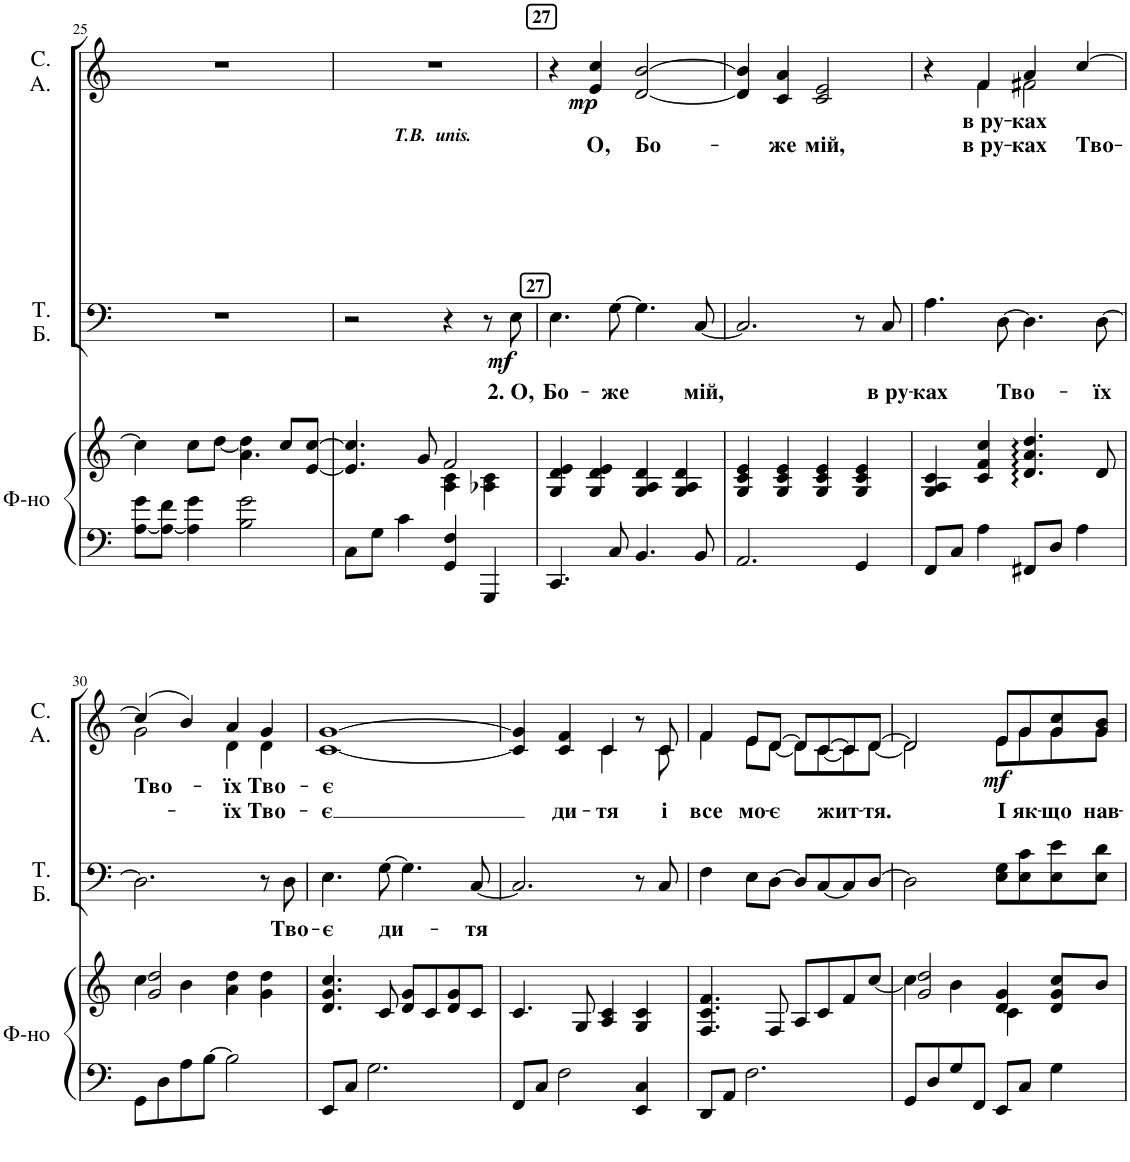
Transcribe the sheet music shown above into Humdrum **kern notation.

**kern	**kern	**kern	**text	**dynam	**kern	**text	**text	**dynam
*part3	*part3	*part2	*part2	*part2	*part1	*part1	*part1	*part1
*staff4	*staff3	*staff2	*staff2	*staff2	*staff1	*staff1	*staff1	*staff1
*I"Ф-но	*	*I"Т. Б.	*	*	*I"С. А.	*	*	*
!!LO:PB:g=z
*clefF4	*clefG2	*clefF4	*	*	*clefG2	*	*	*
*k[]	*k[]	*k[]	*	*	*k[]	*	*	*
*M4/4	*M4/4	*M4/4	*	*	*M4/4	*	*	*
=25	=25	=25	=25	=25	=25	=25	=25	=25
*	*^	*	*	*	*	*	*	*
[8A\ 8g\L	4cc\]	2ryy	1r	.	.	1r	.	.	.
8A\_ 8f\J	.	.	.	.	.	.	.	.	.
4A\] 4g\	8cc\L	.	.	.	.	.	.	.	.
.	[8dd\J	.	.	.	.	.	.	.	.
2B\ 2g\	4dd\]	4.a\	.	.	.	.	.	.	.
.	8cc/L	.	.	.	.	.	.	.	.
.	[8e/ [8cc/J	8ryy	.	.	.	.	.	.	.
=26	=26	=26	=26	=26	=26	=26	=26	=26	=26
*	*	*	*	*	*	*^	*	*	*
8C\L	4.e/] 4.cc/]	2ryy	2r	.	.	1r	2ryy	.	.	.
8G\J	.	.	.	.	.	.	.	.	.	.
4c\	.	.	.	.	.	.	.	.	.	.
.	8g/	.	.	.	.	.	.	.	.	.
!	!	!	!	!	!	!	!LO:TX:b:Bi:t=T.B.  unis.	!	!	!
4GG/ 4F/	2f/	4A\ 4c\	4r	.	.	.	2ryy	.	.	.
4GGG/	.	4A-X\ 4c\	8r	.	.	.	.	.	.	.
!	!	!	!	!LO:LY:b	!LO:DY:b	!	!	!	!	!
.	.	.	8E\	2. О,	mf	.	.	.	.	.
*	*v	*v	*	*	*	*	*	*	*	*
!!LO:REH:place=s1:a:B:cj:t=27
!!LO:REH:place=s1:b:B:cj:t=27
=27	=27	=27	=27	=27	=27	=27	=27	=27	=27
!	!	!	!LO:LY:b	!	!	!	!	!	!
*	*	*	*	*	*v	*v	*	*	*
4.CC/	4G/ 4d/ 4e/	4.E\	Бо-	.	4r	.	.	.
!	!	!	!	!	!	!	!LO:LY:b	!LO:DY:b
.	4G/ 4d/ 4e/	.	.	.	4e/ 4cc/	.	О,	mp
!	!	!	!LO:LY:b	!	!	!	!	!
8C/	.	[8G\	-же	.	.	.	.	.
!	!	!	!	!	!	!	!LO:LY:b	!
4.BB/	4G/ 4A/ 4d/	4.G\]	.	.	[2d/ [2b/	.	Бо-	.
.	4G/ 4A/ 4d/	.	.	.	.	.	.	.
!	!	!	!LO:LY:b	!	!	!	!	!
8BB/	.	[8C/	мій,	.	.	.	.	.
=28	=28	=28	=28	=28	=28	=28	=28	=28
2.AA/	4G/ 4c/ 4e/	2.C/]	.	.	4d/] 4b/]	.	.	.
!	!	!	!	!	!	!	!LO:LY:b	!
.	4G/ 4c/ 4e/	.	.	.	4c/ 4a/	.	-же	.
!	!	!	!	!	!	!	!LO:LY:b	!
.	4G/ 4c/ 4e/	.	.	.	2c/ 2e/	.	мій,	.
4GG/	4G/ 4c/ 4e/	8r	.	.	.	.	.	.
!	!	!	!LO:LY:b	!	!	!	!	!
.	.	8C/	в ру-	.	.	.	.	.
=29	=29	=29	=29	=29	=29	=29	=29	=29
!	!	!	!LO:LY:b	!	!	!	!	!
*	*	*	*	*	*^	*	*	*
8FF/L	4G/ 4A/ 4c/	4.A\	-ках	.	4r	4ryy	.	.	.
8C/J	.	.	.	.	.	.	.	.	.
!	!	!	!	!	!	!	!LO:LY:b	!LO:LY:b	!
4A\	4c/ 4f/ 4cc/	.	.	.	4f/	4f\	в ру-	в ру-	.
!	!	!	!LO:LY:b	!	!	!	!	!	!
.	.	[8D\	Тво-	.	.	.	.	.	.
!	!	!	!	!	!	!	!LO:LY:b	!LO:LY:b	!
8FF#X/L	4.d/ 4.a/ 4.dd/	4.D\]	.	.	4a/	2f#X\	-ках	-ках	.
8D/J	.	.	.	.	.	.	.	.	.
!	!	!	!	!	!	!	!	!LO:LY:b	!
4A\	.	.	.	.	[4cc/	.	.	Тво-	.
!	!	!	!LO:LY:b	!	!	!	!	!	!
.	8d/	[8D\	-їх	.	.	.	.	.	.
!!LO:LB:g=z	!!
=30	=30	=30	=30	=30	=30	=30	=30	=30	=30
*	*^	*	*	*	*	*	*	*	*
!	!	!	!	!	!	!	!	!LO:LY:b	!	!
8GG\L	2g/ 2dd/	4cc\	2.D\]	.	.	(4cc/]	2g\	Тво-	.	.
8D\	.	.	.	.	.	.	.	.	.	.
8A\	.	4b\	.	.	.	4b/)	.	.	.	.
[8B\J	.	.	.	.	.	.	.	.	.	.
!	!	!	!	!	!	!	!	!LO:LY:b	!LO:LY:b	!
2B\]	4dd\	4a\	.	.	.	4a/	4d\	-їх	-їх	.
!	!	!	!	!	!	!	!	!LO:LY:b	!LO:LY:b	!
.	4dd\	4g\	8r	.	.	4g/	4d\	Тво-	Тво-	.
!	!	!	!	!LO:LY:b	!	!	!	!	!	!
.	.	.	8D\	Тво-	.	.	.	.	.	.
*	*v	*v	*	*	*	*v	*v	*	*	*
=31	=31	=31	=31	=31	=31	=31	=31	=31
!	!	!	!LO:LY:b	!	!	!LO:LY:b	!LO:LY:b	!
8EE/L	4.d/ 4.g/ 4.cc/	4.E\	-є	.	[1c [1g	-є	-є	.
8C/J	.	.	.	.	.	.	.	.
2.G\	.	.	.	.	.	.	.	.
!	!	!	!LO:LY:b	!	!	!	!	!
.	8c/	[8G\	ди-	.	.	.	.	.
.	8d/ 8g/L	4.G\]	.	.	.	.	.	.
.	8c/	.	.	.	.	.	.	.
.	8d/ 8g/	.	.	.	.	.	.	.
!	!	!	!LO:LY:b	!	!	!	!	!
.	8c/J	[8C/	-тя	.	.	.	.	.
=32	=32	=32	=32	=32	=32	=32	=32	=32
*	*	*	*	*	*^	*	*	*
8FF/L	4.c/	2.C/]	.	.	4c/] 4g/]	2ryy	.	.	.
8C/J	.	.	.	.	.	.	.	.	.
!	!	!	!	!	!	!	!	!LO:LY:b	!
2F\	.	.	.	.	4c/ 4f/	.	.	ди-	.
.	8G/	.	.	.	.	.	.	.	.
!	!	!	!	!	!	!	!	!LO:LY:b	!
.	4A/ 4c/	.	.	.	4c/	4c\	.	-тя	.
4EE/ 4C/	4G/ 4c/	8r	.	.	8r	8ryy	.	.	.
!	!	!	!	!	!	!	!	!LO:LY:b	!
.	.	8C/	.	.	8c/	8c\	.	і	.
=33	=33	=33	=33	=33	=33	=33	=33	=33	=33
!	!	!	!	!	!	!	!	!LO:LY:b	!
8DD/L	4.F/ 4.c/ 4.f/	4F\	.	.	4f/	4f\	.	все	.
8AA/J	.	.	.	.	.	.	.	.	.
!	!	!	!	!	!	!	!	!LO:LY:b	!
2.F\	.	8E\L	.	.	8e/L	8e\L	.	мо-	.
!	!	!	!	!	!	!	!	!LO:LY:b	!
.	8F/	[8D\J	.	.	[8d/J	[8d\J	.	-є	.
.	8A/L	8D/L]	.	.	8d/L]	8d\L]	.	.	.
!	!	!	!	!	!	!	!	!LO:LY:b	!
.	8c/	[8C/	.	.	[8c/	[8c\	.	жит-	.
.	8f/	8C/]	.	.	8c/]	8c\]	.	.	.
!	!	!	!	!	!	!	!	!LO:LY:b	!
.	[8cc/J	[8D/J	.	.	[8d/J	[8d\J	.	-тя.	.
=34	=34	=34	=34	=34	=34	=34	=34	=34	=34
*	*^	*	*	*	*	*	*	*	*
8GG/L	2g/ 2dd/	4cc\]	2D\]	.	.	2d/]	2d\]	.	.	.
8D/	.	.	.	.	.	.	.	.	.	.
8G/	.	4b\	.	.	.	.	.	.	.	.
8FF/J	.	.	.	.	.	.	.	.	.	.
!	!	!	!	!	!	!	!	!	!LO:LY:b	!LO:DY:b
8EE/L	4d/ 4g/	4c\	8E\ 8G\L	.	.	8e/L	8e\L	.	І	mf
!	!	!	!	!	!	!	!	!	!LO:LY:b	!
8C/J	.	.	8E\ 8c\	.	.	8g/	8g\	.	як-	.
!	!	!	!	!	!	!	!	!	!LO:LY:b	!
4G\	8d/ 8g/ 8cc/L	4ryy	8E\ 8e\	.	.	8g/ 8cc/	8g\	.	-що	.
!	!	!	!	!	!	!	!	!	!LO:LY:b	!
.	8b/J	.	8E\ 8d\J	.	.	8g/ 8b/J	8g\J	.	нав-	.
*	*v	*v	*	*	*	*v	*v	*	*	*
=	=	=	=	=	=	=	=	=
*-	*-	*-	*-	*-	*-	*-	*-	*-
